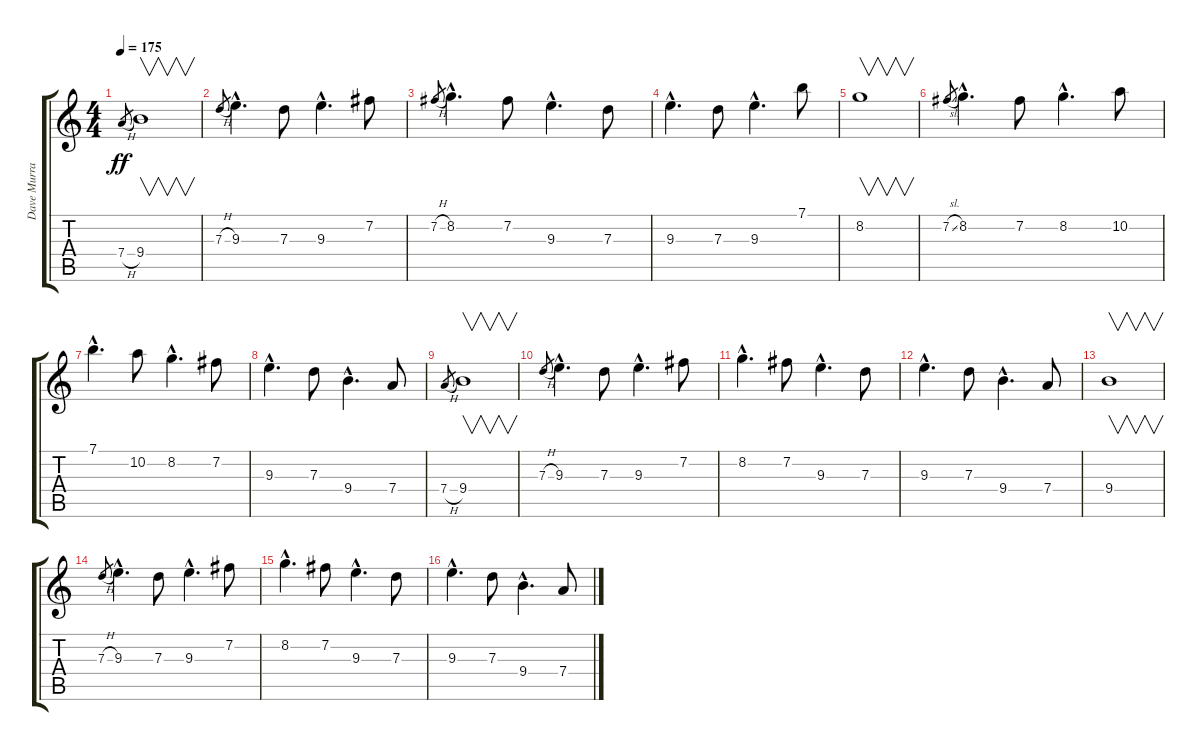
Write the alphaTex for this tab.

\track ("Dave Murray" "Dave Murra") {instrument overdrivenguitar}
\staff {score tabs}
\tuning (E4 B3 G3 D3 A2 E2) {hide}
\ts (4 4)
\tempo 175
\clef g2
\ks c
7.4{h}.8{gr dy ff} 9.4.1{v} |
7.3{h}.8{gr} 9.3{hac}.4{d} 7.3.8 9.3{hac}.4{d} 7.2.8 |
7.2{h}.8{gr} 8.2{hac}.4{d} 7.2.8 9.3{hac}.4{d} 7.3.8 |
9.3{hac}.4{d} 7.3.8 9.3{hac}.4{d} 7.1.8 |
8.2.1{v} |
7.2{sl}.8{gr} 8.2{hac}.4{d} 7.2.8 8.2{hac}.4{d} 10.2.8 |
7.1{hac}.4{d} 10.2.8 8.2{hac}.4{d} 7.2.8 |
9.3{hac}.4{d} 7.3.8 9.4{hac}.4{d} 7.4.8 |
7.4{h}.8{gr} 9.4.1{v} |
7.3{h}.8{gr} 9.3{hac}.4{d} 7.3.8 9.3{hac}.4{d} 7.2.8 |
8.2{hac}.4{d} 7.2.8 9.3{hac}.4{d} 7.3.8 |
9.3{hac}.4{d} 7.3.8 9.4{hac}.4{d} 7.4.8 |
9.4.1{v} |
7.3{h}.8{gr} 9.3{hac}.4{d} 7.3.8 9.3{hac}.4{d} 7.2.8 |
8.2{hac}.4{d} 7.2.8 9.3{hac}.4{d} 7.3.8 |
9.3{hac}.4{d} 7.3.8 9.4{hac}.4{d} 7.4.8
